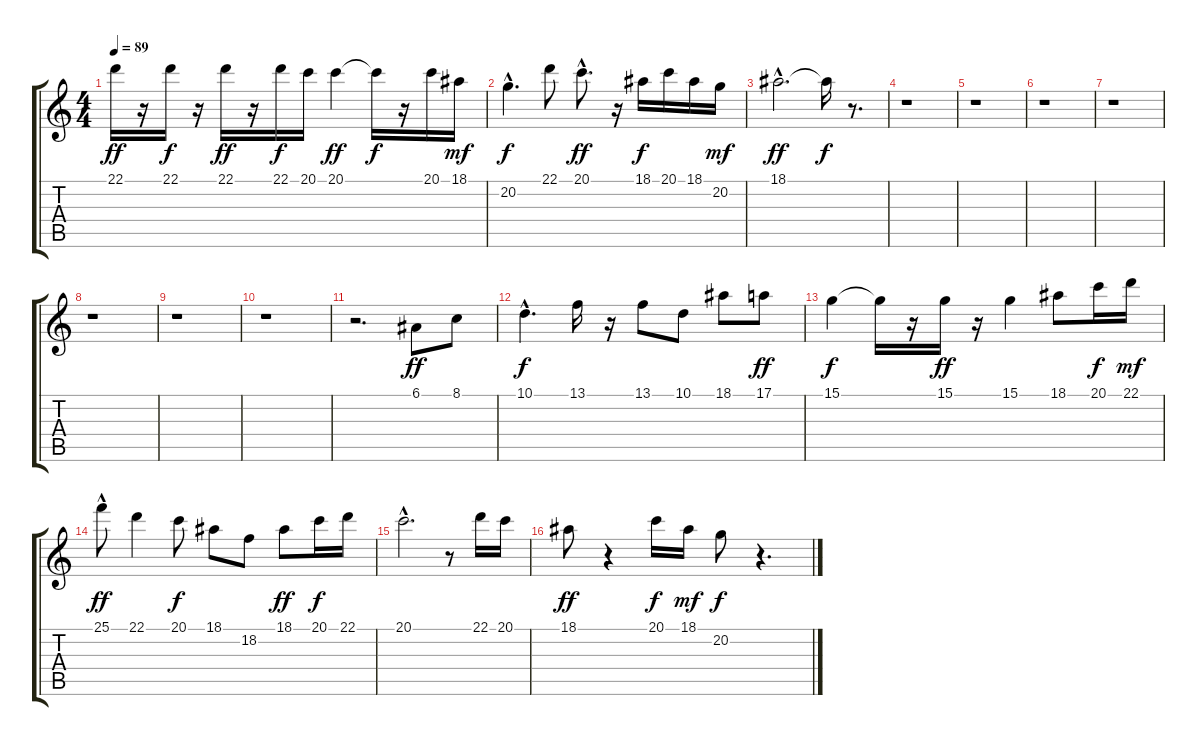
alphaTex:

\track "" {instrument flute}
\staff {score tabs}
\tuning (E4 B3 G3 D3 A2 E2) {hide}
\ts (4 4)
\tempo 89
\clef g2
\ks c
22.1.16{dy ff} r.16 22.1.16{dy f} r.16 22.1.16{dy ff} r.16 22.1.16{dy f} 20.1.16 20.1.4{dy ff} 20.1{t}.16{dy f} r.16 20.1.16 18.1.16{dy mf} |
20.2{hac}.4{d dy f} 22.1.8 20.1{hac}.8{d dy ff} r.16 18.1.16{dy f} 20.1.16 18.1.16 20.2.16{dy mf} |
18.1{hac}.2{d dy ff} 18.1{t}.16{dy f} r.8{d} |
r.1 |
r.1 |
r.1 |
r.1 |
r.1 |
r.1 |
r.1 |
r.2{d} 6.1.8{dy ff} 8.1.8 |
10.1{hac}.4{d dy f} 13.1.16 r.16 13.1.8 10.1.8 18.1.8 17.1.8{dy ff} |
15.1.4{dy f} 15.1{t}.16 r.16 15.1.16{dy ff} r.16 15.1.4 18.1.8 20.1.16{dy f} 22.1.16{dy mf} |
25.1{hac}.8{dy ff} 22.1.4 20.1.8{dy f} 18.1.8 18.2.8 18.1.8{dy ff} 20.1.16{dy f} 22.1.16 |
20.1{hac}.2{d} r.8 22.1.16 20.1.16 |
18.1.8{dy ff} r.4 20.1.16{dy f} 18.1.16{dy mf} 20.2.8{dy f} r.4{d}
